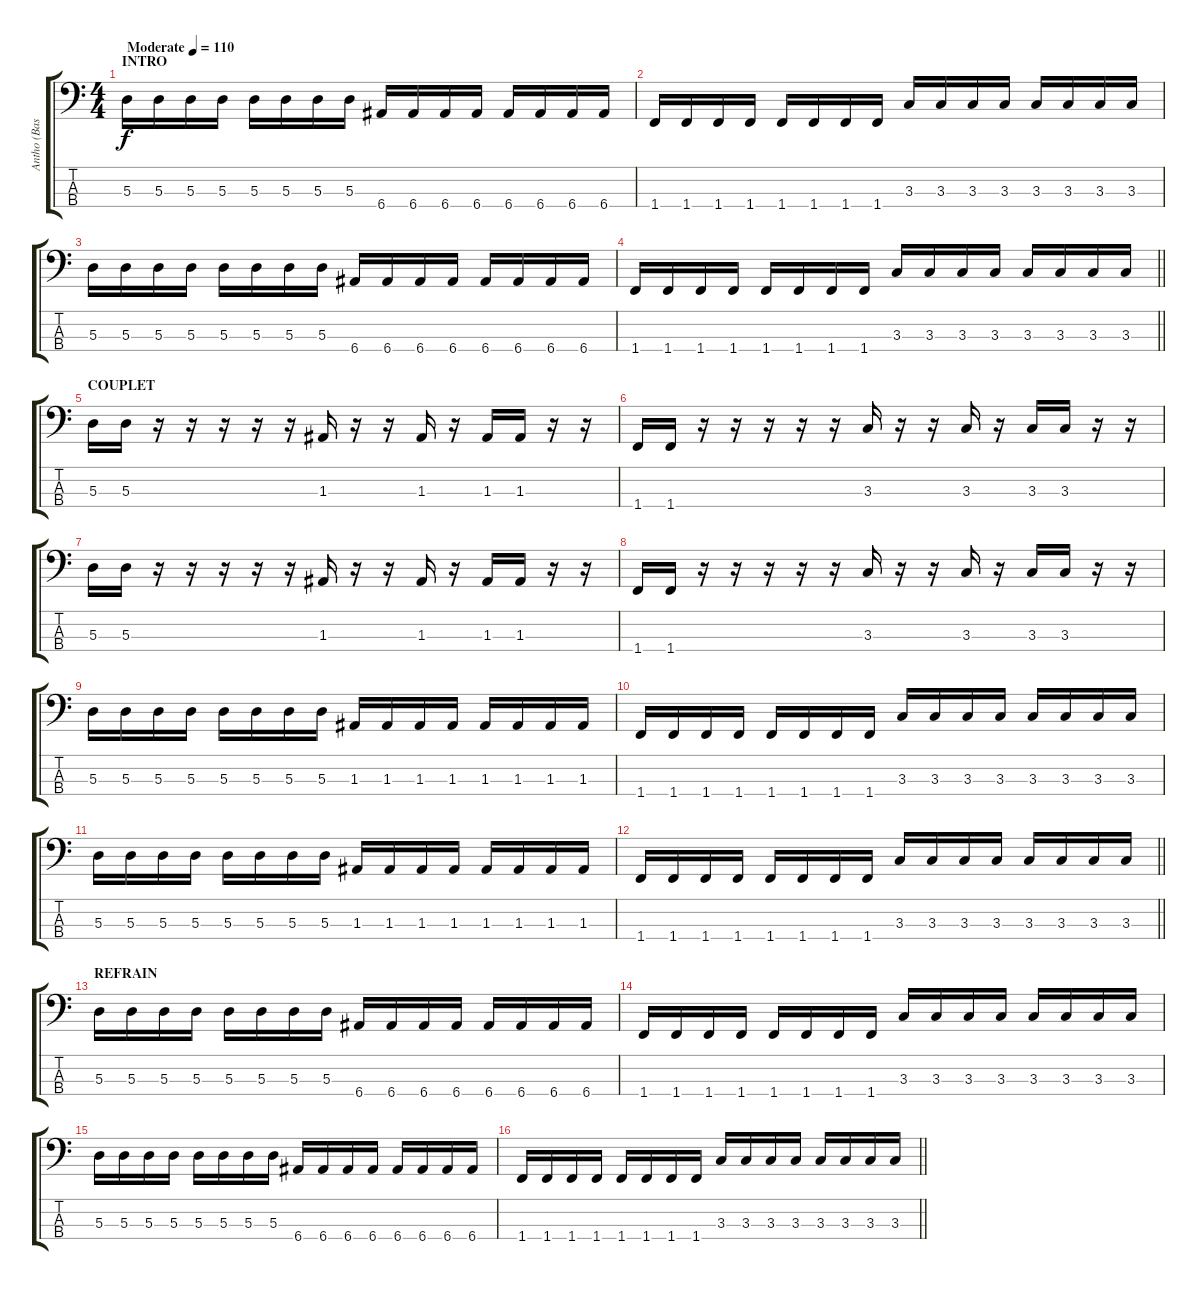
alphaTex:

\track ("Antho (Basse)" "Antho (Bas") {instrument electricbasspick}
\staff {score tabs}
\tuning (G2 D2 A1 E1) {hide}
\ts (4 4)
\section ("" "INTRO")
\tempo (110 "Moderate")
\clef f4
\ks c
5.3.16{dy f instrument electricbasspick} 5.3.16 5.3.16 5.3.16 5.3.16 5.3.16 5.3.16 5.3.16 6.4.16 6.4.16 6.4.16 6.4.16 6.4.16 6.4.16 6.4.16 6.4.16 |
1.4.16 1.4.16 1.4.16 1.4.16 1.4.16 1.4.16 1.4.16 1.4.16 3.3.16 3.3.16 3.3.16 3.3.16 3.3.16 3.3.16 3.3.16 3.3.16 |
5.3.16 5.3.16 5.3.16 5.3.16 5.3.16 5.3.16 5.3.16 5.3.16 6.4.16 6.4.16 6.4.16 6.4.16 6.4.16 6.4.16 6.4.16 6.4.16 |
\barLineRight lightlight
1.4.16 1.4.16 1.4.16 1.4.16 1.4.16 1.4.16 1.4.16 1.4.16 3.3.16 3.3.16 3.3.16 3.3.16 3.3.16 3.3.16 3.3.16 3.3.16 |
\section ("" "COUPLET")
5.3.16 5.3.16 r.16 r.16 r.16 r.16 r.16 1.3.16 r.16 r.16 1.3.16 r.16 1.3.16 1.3.16 r.16 r.16 |
1.4.16 1.4.16 r.16 r.16 r.16 r.16 r.16 3.3.16 r.16 r.16 3.3.16 r.16 3.3.16 3.3.16 r.16 r.16 |
5.3.16 5.3.16 r.16 r.16 r.16 r.16 r.16 1.3.16 r.16 r.16 1.3.16 r.16 1.3.16 1.3.16 r.16 r.16 |
1.4.16 1.4.16 r.16 r.16 r.16 r.16 r.16 3.3.16 r.16 r.16 3.3.16 r.16 3.3.16 3.3.16 r.16 r.16 |
5.3.16 5.3.16 5.3.16 5.3.16 5.3.16 5.3.16 5.3.16 5.3.16 1.3.16 1.3.16 1.3.16 1.3.16 1.3.16 1.3.16 1.3.16 1.3.16 |
1.4.16 1.4.16 1.4.16 1.4.16 1.4.16 1.4.16 1.4.16 1.4.16 3.3.16 3.3.16 3.3.16 3.3.16 3.3.16 3.3.16 3.3.16 3.3.16 |
5.3.16 5.3.16 5.3.16 5.3.16 5.3.16 5.3.16 5.3.16 5.3.16 1.3.16 1.3.16 1.3.16 1.3.16 1.3.16 1.3.16 1.3.16 1.3.16 |
\barLineRight lightlight
1.4.16 1.4.16 1.4.16 1.4.16 1.4.16 1.4.16 1.4.16 1.4.16 3.3.16 3.3.16 3.3.16 3.3.16 3.3.16 3.3.16 3.3.16 3.3.16 |
\section ("" "REFRAIN")
5.3.16 5.3.16 5.3.16 5.3.16 5.3.16 5.3.16 5.3.16 5.3.16 6.4.16 6.4.16 6.4.16 6.4.16 6.4.16 6.4.16 6.4.16 6.4.16 |
1.4.16 1.4.16 1.4.16 1.4.16 1.4.16 1.4.16 1.4.16 1.4.16 3.3.16 3.3.16 3.3.16 3.3.16 3.3.16 3.3.16 3.3.16 3.3.16 |
5.3.16 5.3.16 5.3.16 5.3.16 5.3.16 5.3.16 5.3.16 5.3.16 6.4.16 6.4.16 6.4.16 6.4.16 6.4.16 6.4.16 6.4.16 6.4.16 |
\barLineRight lightlight
1.4.16 1.4.16 1.4.16 1.4.16 1.4.16 1.4.16 1.4.16 1.4.16 3.3.16 3.3.16 3.3.16 3.3.16 3.3.16 3.3.16 3.3.16 3.3.16
